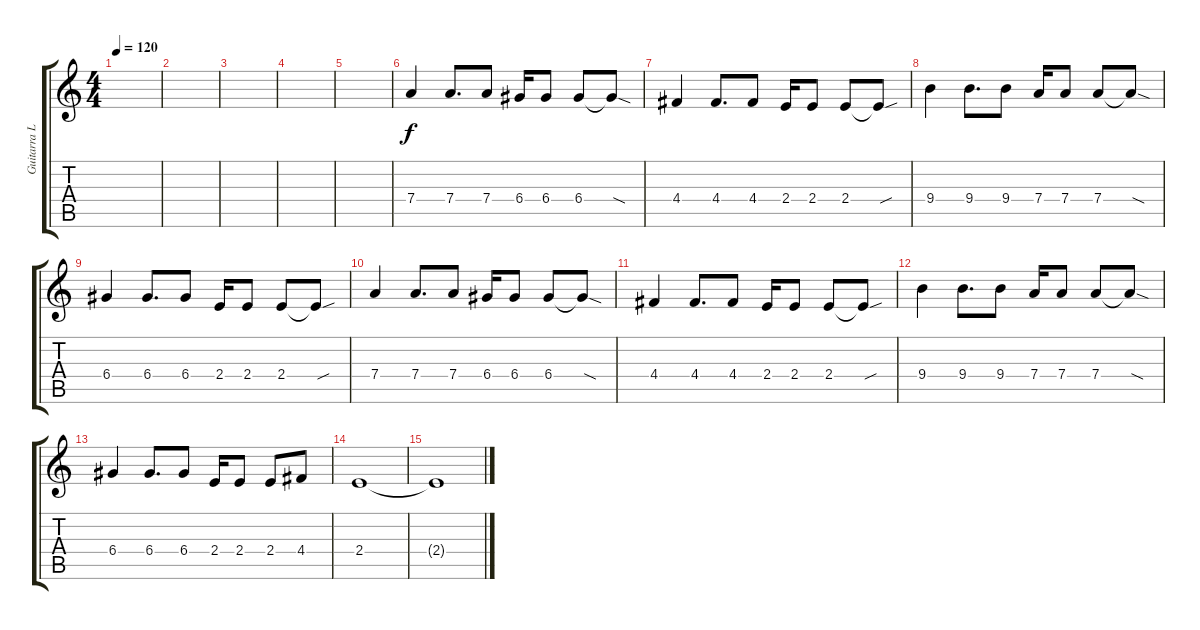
\track ("Guitarra Lider" "Guitarra L") {instrument distortionguitar}
\staff {score tabs}
\tuning (E4 B3 G3 D3 A2 E2) {hide}
\ts (4 4)
\tempo 120
\clef g2
\ks c
|
|
|
|
|
7.4.4 7.4.8{d} 7.4.8 6.4.16 6.4.8 6.4.8 6.4{sod t}.8 |
4.4.4 4.4.8{d} 4.4.8 2.4.16 2.4.8 2.4.8 2.4{sou t}.8 |
9.4.4 9.4.8{d} 9.4.8 7.4.16 7.4.8 7.4.8 7.4{sod t}.8 |
6.4.4 6.4.8{d} 6.4.8 2.4.16 2.4.8 2.4.8 2.4{sou t}.8 |
7.4.4 7.4.8{d} 7.4.8 6.4.16 6.4.8 6.4.8 6.4{sod t}.8 |
4.4.4 4.4.8{d} 4.4.8 2.4.16 2.4.8 2.4.8 2.4{sou t}.8 |
9.4.4 9.4.8{d} 9.4.8 7.4.16 7.4.8 7.4.8 7.4{sod t}.8 |
6.4.4 6.4.8{d} 6.4.8 2.4.16 2.4.8 2.4.8 4.4.8 |
2.4.1 |
2.4{t}.1
